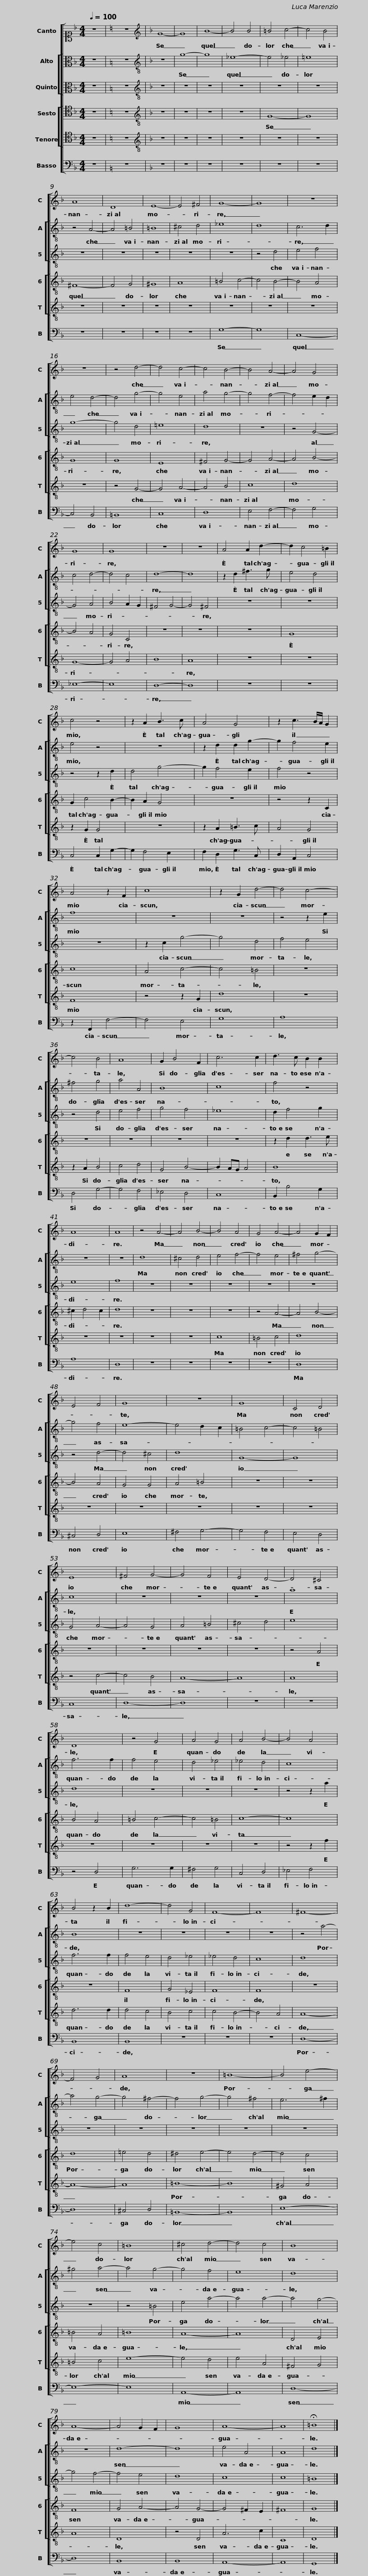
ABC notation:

X:1
%%score [ 1 [ 2 3 ] [ 4 5 ] 6 ]
L:1/8
Q:1/4=100
M:4/4
I:linebreak $
K:F
V:1 alto1
V:2 alto
V:3 alto
V:4 tenor
V:5 tenor
V:6 bass
V:1
 z8 |[K:C] z8 |[K:F][K:treble] G8- | G8 | B8- | %5
 B4 B4 | =B4 c4- | c4 B4 | A8 | D8 | %10
 E8- |$ E4 ^F4 | G8- | G8 | z8 | %15
 z8 | z4 d4- | d4 c4- | c4 B4- | B4 A4- | %20
 A4 G4 | G8 |$ G8 | z8 | z8 | %25
 A4 A2 d2- | d2 c4 =B2 | c4 z4 | z2 A2 B3 c | A4 G4 | %30
 z2 c3 B/A/ G2 |$ A4 z2 F2 | c8 | z2 G2 d4- | d4 c4- | %35
 c4 B4 | A8 | G2 B4 F2 | c6 c2 | d3 c B2 B2 | %40
 A8 |$ A8 | z4 A4- | A4 B4- | B4 A4 | %45
 G4 A4- | A4 G2 F2 | E4 F4 | G8 | z8 | %50
 G8 | C4 D4 |$ E8 | ^F4 G4- | G4 F4 | %55
 E4 D4- | D4 ^C4 | D8 | z4 G4 | A4 G4 | %60
 A4 B4- | B4 A4 | B4 z2 B2 |$ d8- | d4 G4 | %65
 F8- | F8 | ^F8- | F4 G4 | A8 | %70
 z8 | =B8- | B4 e4- | e4 c4 |$ =B8 | %75
 ^c4 d4- | d4 c4 | B8 | A8- | A4 G2 F2 | %80
 G8 | A8- | A8 | !fermata!=B8 |] %84
V:2
 z8 |[K:C] z8 |[K:F][K:treble-8] z8 | g8- | g8 | %5
 _e8- | e4 _e4 | !courtesy!=e8 | z4 A4- | A4 =B4 | %10
 =B8 |$ ^c4 d4 | _e8 | d8 | c6 d2 | %15
 e4 d4- | d4 g4- | g4 e4 | a4 g4- | g4 f4- | %20
 f4 e2 d2 | c4 d4- |$ d4 c4 | d8- | d8 | %25
 z2 d2 ^f3 g | e4 d4 | e4 z4 | z8 | z2 d2 d2 g2- | %30
 g2 f4 e2 |$ f8 | z8 | z8 | z4 z2 e2 | %35
 ^f4 g4 | a4 A4 | B8 | c8 | f4 z4 | %40
 z8 |$ z8 | d8 | ^c4 d4 | e4 f4- | %45
 f4 e4 | ^f4 g4- | g4 f4 | e8- | e4 d2 c2 | %50
 =B4 c4- | c4 =B4 |$ c8 | z8 | z8 | %55
 z8 | a8 | f6 f2 | f4 e4 | d4 _e4 | %60
 _e4 d4 | c8 | B8 |$ z8 | z8 | %65
 z8 | z8 | z4 a4- | a4 g4- | g4 ^f4- | %70
 f4 g4- | g4 ^f4 | e6 ^f2 | ^g4 a4- |$ a4 g4- | %75
 g4 f4 | e8 | d8 | z8 | d8- | %80
 d8 | e4 A4 | A8 | d8 |] %84
V:3
 z8 |[K:C] z8 |[K:F][K:treble-8] z8 | z8 | z8 | %5
 z8 | z8 | z8 | z8 | z8 | %10
 z8 |$ z8 | z8 | z4 d4 | e4 f4 | %15
 g8- | g4 d4 | !courtesy!=e8 | d8 | z8 | %20
 z4 G4- | G4 A4 |$ B4 A2 G2 | ^F4 G4- | G4 ^F4 | %25
 z8 | z8 | z4 z2 d2 | d4 g4- | g2 f4 e2 | %30
 f4 z4 |$ z8 | z2 c2 g4- | g4 d4 | f4 e4 | %35
 z4 d4 | e4 f4 | g4 f4 | _e8 | d2 f4 g2 | %40
 e8 |$ f8 | z8 | z8 | z8 | %45
 z8 | z8 | z4 d4- | d4 ^c4 | d8 | %50
 G8- | G8 |$ G4 A4- | A4 G4 | A4 =B4 | %55
 ^c4 d4 | e8 | d8 | z8 | z8 | %60
 z8 | z4 z2 a2 | f6 f2 |$ f4 e4 | d4 _e4 | %65
 _e4 d4 | c8 | d8 | z8 | z8 | %70
 z8 | z8 | z8 | z8 |$ z4 =B4 | %75
 e4 a4- | a4 a4- | a4 g4- | g4 f4- | f4 e4 | %80
 d8 | c8 | c8 | =B8 |] %84
V:4
 z8 |[K:C] z8 |[K:F][K:treble-8] z8 | z8 | z8 | %5
 z8 | G8- | G8 | ^F8- | F4 G4 | %10
 ^G8 |$ A8 | =B4 c4- | c4 B4- | B4 A4 | %15
 G8 | G8 | E8 | ^F4 G4- | G4 A4- | %20
 A4 B4- | B4 A4 |$ G4 C4 | z8 | z8 | %25
 z8 | G8 | G2 c4 B2- | B2 A2 G4 | z8 | %30
 z4 z2 C2 |$ c8 | A4 c4- | c4 =B4 | z8 | %35
 z8 | z8 | z8 | z8 | z2 d2 d3 e | %40
 ^c2 d4 c2 |$ d8 | z8 | z8 | z8 | %45
 z4 A4- | A4 B4- | B4 A4 | G4 G4 | A4 =B4 | %50
 z8 | z8 |$ z8 | z8 | z8 | %55
 z8 | z4 A4 | B4 A4 | =B4 c4- | c4 =B4 | %60
 c8- | c8 | z8 |$ F8 | G4 _E4 | %65
 F8 | F8 | z8 | d8 | !courtesy!=e4 d4 | %70
 ^d4 e4- | e4 d4- | d4 c4 | =B4 A4 |$ =B8 | %75
 A8- | A8 | D4 E4 | F8 | G4 A4- | %80
 A4 G4- | G4 ^F2 E2 | ^F8 | G8 |] %84
V:5
 z8 |[K:C] z8 |[K:F][K:treble-8] z8 | z8 | z8 | %5
 z8 | z8 | z8 | z8 | z8 | %10
 z8 |$ z8 | z8 | z8 | z8 | %15
 z8 | z4 G4- | G4 A4- | A4 B4 | c8 | %20
 d8 | G8- |$ G4 A4 | B8 | A8 | %25
 z8 | z8 | z2 G2 G4 | z8 | z2 A2 =B3 c | %30
 A4 G4 |$ F8 | z4 z2 G2 | d8 | z8 | %35
 z2 A2 B4 | c4 d4 | G4 B4- | B2 AG A4 | B8 | %40
 z8 |$ z8 | z8 | z8 | c8 | %45
 =B4 c4 | d8 | z8 | z8 | z8 | %50
 z8 | z8 |$ z4 c4- | c4 B4 | A8- | %55
 A8 | A8 | z8 | z8 | z8 | %60
 z8 | z4 z2 f2 | d6 d2 |$ d4 c4 | B4 c4 | %65
 c4 B4- | B4 A4 | A8- | A8- | A8 | %70
 =B8- | B8 | ^G4 A4 | =B4 c4 |$ e8- | %75
 e4 d4 | e4 A4 | ^F4 G4 | A8 | D8 | %80
 z4 D4 | A6 c2 | C8 | D8 |] %84
V:6
 z8 |[K:C] z8 |[K:F] z8 | z8 | z8 | %5
 z8 | z8 | z8 | z8 | z8 | %10
 z8 |$ z8 | G,8- | G,8 | C,8- | %15
 C,4 B,,4 | =B,,8 | C,8 | D,8 | E,4 F,4- | %20
 F,4 G,4 | _E,8- |$ E,8 | D,8- | D,8 | %25
 z8 | z8 | C,4 C,2 G,2- | G,2 F,4 E,2 | F,2 D,2 G,3 C, | %30
 D,2 A,,2 C,4 |$ z2 F,,2 F,4- | F,4 E,4 | G,8 | A,8 | %35
 D,4 G,4- | G,4 F,4 | _E,4 D,4 | C,8 | B,,2 B,4 G,2 | %40
 A,8 |$ D,8 | z8 | z8 | z8 | %45
 z8 | D,8 | ^C,4 D,4 | E,8 | ^F,4 G,4- | %50
 G,4 F,4 | E,4 D,4 |$ C,8 | D,8- | D,8 | %55
 z8 | z8 | z4 D,4 | G,6 G,2 | ^F,4 G,4 | %60
 C,4 D,4 | _E,4 F,4 | B,,8 |$ B,,8 | z8 | %65
 z8 | z8 | D,8- | D,8 | ^C,4 D,4 | %70
 =B,,8- | B,,8 | E,8- | E,8- |$ E,8 | %75
 A,,8- | A,,8 | D,8- | D,8 | B,,8 | %80
 B,,8 | A,,8- | A,,8 | G,,8 |] %84
